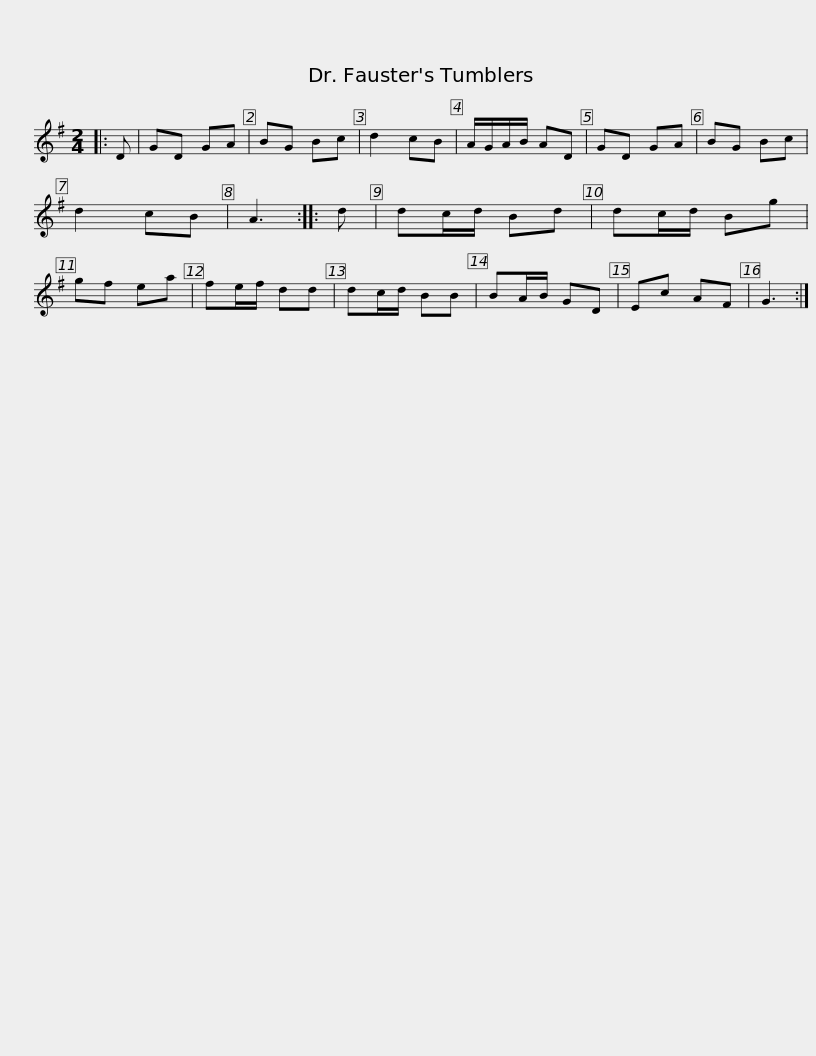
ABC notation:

X:1
L:1/8
M:2/4
I:linebreak $
K:G
V:1 treble
V:1
|: D | GD GA | BG Bc | d2 cB | A/G/A/B/ AD | %5
 GD GA | BG Bc | d2 cB | A3 :: d | %10
 dc/d/ Bd |$ dc/d/ Bg | gf ea | fe/f/ dd | dc/d/ BB | %15
 BA/B/ GD | Ec AF | G3 :| %18
